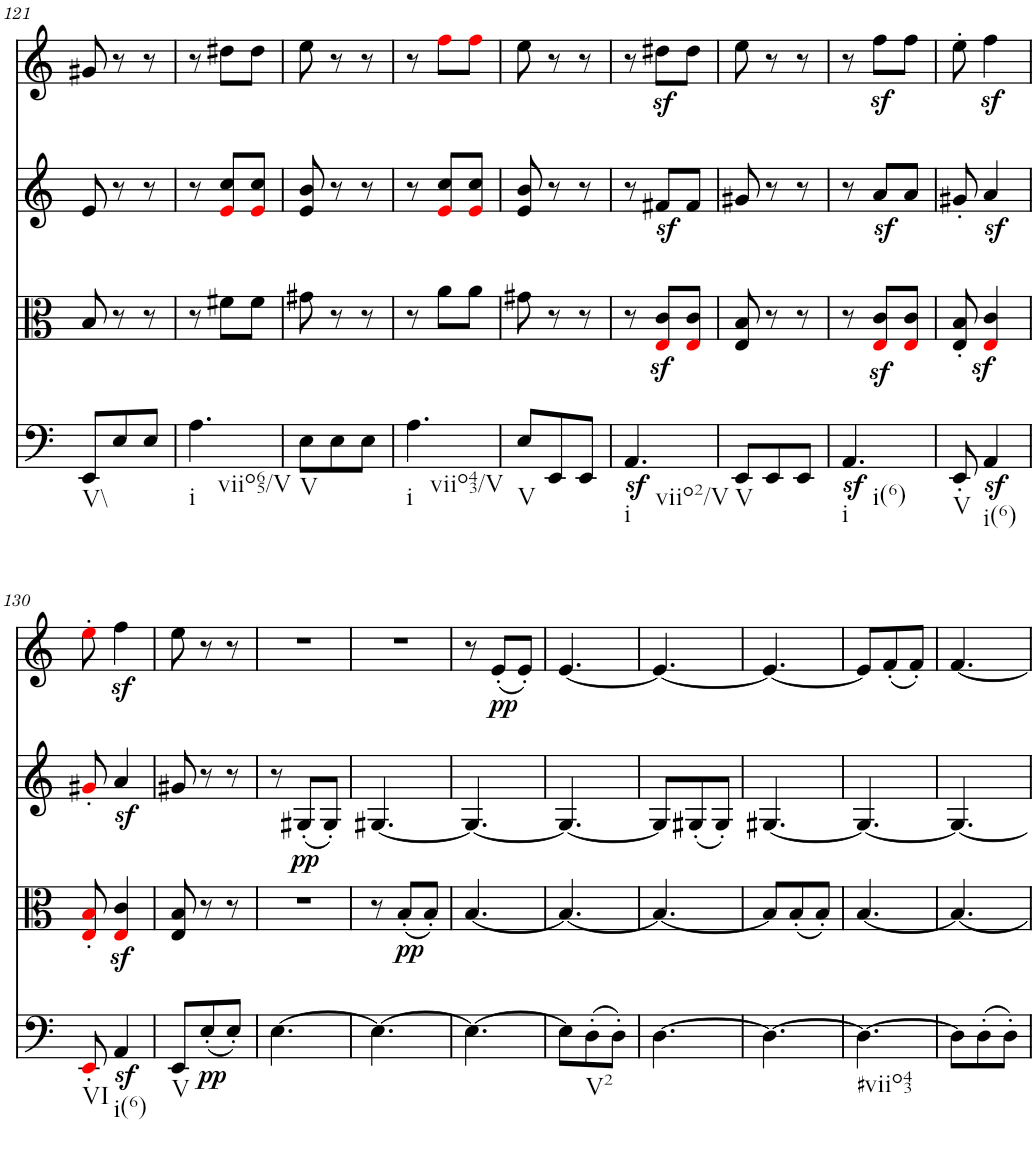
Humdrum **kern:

**kern	**dynam	**kern	**dynam	**kern	**kern	**dynam
*part4	*part4	*part3	*part3	*part2	*part1	*part1
*staff4	*staff4	*staff3	*staff3	*staff2	*staff1	*staff1
*I"Violoncello	*	*I"Viola	*	*I"Violin II	*I"Violin I	*
!!LO:PB:g=z
*clefF4	*	*clefC3	*	*clefG2	*clefG2	*
*k[]	*	*k[]	*	*k[]	*k[]	*
*M3/8	*	*M3/8	*	*M3/8	*M3/8	*
=121	=121	=121	=121	=121	=121	=121
!LO:TX:b:t=V\\	!	!	!	!	!	!
8EE/L	.	8B/	.	8e/	8g#X/	.
8E/	.	8r	.	8r	8r	.
8E/J	.	8r	.	8r	8r	.
=122	=122	=122	=122	=122	=122	=122
!LO:TX:b:t=i	!	!	!	!	!	!
!LO:TX:b:t=viio65/V	!	!	!	!	!	!
4.A\	.	8r	.	8r	8r	.
.	.	8f#X\L	.	8ei/ 8cc/L	8dd#X\L	.
.	.	8f#\J	.	8ei/ 8cc/J	8dd#\J	.
=123	=123	=123	=123	=123	=123	=123
!LO:TX:b:t=V	!	!	!	!	!	!
8E\L	.	8g#X\	.	8e/ 8b/	8ee\	.
8E\	.	8r	.	8r	8r	.
8E\J	.	8r	.	8r	8r	.
=124	=124	=124	=124	=124	=124	=124
!LO:TX:b:t=i	!	!	!	!	!	!
!LO:TX:b:t=viio43/V	!	!	!	!	!	!
4.A\	.	8r	.	8r	8r	.
.	.	8a\L	.	8ei/ 8cc/L	8ffi\L	.
.	.	8a\J	.	8ei/ 8cc/J	8ffi\J	.
=125	=125	=125	=125	=125	=125	=125
!LO:TX:b:t=V	!	!	!	!	!	!
8E/L	.	8g#X\	.	8e/ 8b/	8ee\	.
8EE/	.	8r	.	8r	8r	.
8EE/J	.	8r	.	8r	8r	.
=126	=126	=126	=126	=126	=126	=126
!LO:TX:b:t=i	!	!	!	!	!	!
!LO:TX:b:t=viio2/V	!	!	!	!	!	!
4.AAz</	.	8r	.	8r	8r	.
.	.	8Ei/z< 8c/z<L	.	8f#Xz</L	8dd#Xz<\L	.
.	.	8Ei/ 8c/J	.	8f#/J	8dd#\J	.
=127	=127	=127	=127	=127	=127	=127
!LO:TX:b:t=V	!	!	!	!	!	!
8EE/L	.	8E/ 8B/	.	8g#X/	8ee\	.
8EE/	.	8r	.	8r	8r	.
8EE/J	.	8r	.	8r	8r	.
=128	=128	=128	=128	=128	=128	=128
!LO:TX:b:t=i	!	!	!	!	!	!
!LO:TX:b:t=i(6)	!	!	!	!	!	!
4.AAz</	.	8r	.	8r	8r	.
.	.	8Ei/z< 8c/z<L	.	8az</L	8ffz<\L	.
.	.	8Ei/ 8c/J	.	8a/J	8ff\J	.
=129	=129	=129	=129	=129	=129	=129
!LO:TX:b:t=V	!	!	!	!	!	!
8EE'/	.	8E/' 8B/'	.	8g#X'/	8ee'\	.
!LO:TX:b:t=i(6)	!	!	!	!	!	!
4AAz</	.	4Ei/z< 4c/z<	.	4az</	4ffz<\	.
!!LO:LB:g=z
=130	=130	=130	=130	=130	=130	=130
!LO:TX:b:t=VI	!	!	!	!	!	!
8EE'i/	.	8Ei/' 8Bi/'	.	8g#X'i/	8ee'i\	.
!LO:TX:b:t=i(6)	!	!	!	!	!	!
4AAz</	.	4Ei/z< 4c/z<	.	4az</	4ffz<\	.
=131	=131	=131	=131	=131	=131	=131
!LO:TX:b:t=V	!	!	!	!	!	!
8EE/L	.	8E/ 8B/	.	8g#X/	8ee\	.
!	!LO:DY:b	!	!	!	!	!
(8E'/	pp	8r	.	8r	8r	.
8E'/J)	.	8r	.	8r	8r	.
=132	=132	=132	=132	=132	=132	=132
!	!	!	!LO:DY:a	!	!	!
[4.E\	.	4.r	pp	8r	4.r	.
.	.	.	.	(8G#X'/L	.	.
.	.	.	.	8G#'/J)	.	.
=133	=133	=133	=133	=133	=133	=133
4.E\_	.	8r	.	[4.G#X/	4.r	.
!	!	!	!LO:DY:b	!	!	!
.	.	(8B'/L	pp	.	.	.
.	.	8B'/J)	.	.	.	.
=134	=134	=134	=134	=134	=134	=134
4.E\_	.	[4.B/	.	4.G#/_	8r	.
!	!	!	!	!	!	!LO:DY:b
.	.	.	.	.	(8e'/L	pp
.	.	.	.	.	8e'/J)	.
=135	=135	=135	=135	=135	=135	=135
8E\L]	.	4.B/_	.	4.G#/_	[4.e/	.
!LO:TX:b:t=V2	!	!	!	!	!	!
(8D'\	.	.	.	.	.	.
8D'\J)	.	.	.	.	.	.
=136	=136	=136	=136	=136	=136	=136
[4.D\	.	4.B/_	.	8G#/L]	4.e/_	.
.	.	.	.	(8G#X'/	.	.
.	.	.	.	8G#'/J)	.	.
=137	=137	=137	=137	=137	=137	=137
4.D\_	.	8B/L]	.	[4.G#X/	4.e/_	.
.	.	(8B'/	.	.	.	.
.	.	8B'/J)	.	.	.	.
=138	=138	=138	=138	=138	=138	=138
!LO:TX:b:t=#viio43	!	!	!	!	!	!
4.D\_	.	[4.B/	.	4.G#/_	8e/L]	.
.	.	.	.	.	(8f'/	.
.	.	.	.	.	8f'/J)	.
=139	=139	=139	=139	=139	=139	=139
8D\L]	.	4.B/_	.	4.G#/_	[4.f/	.
(8D'\	.	.	.	.	.	.
8D'\J)	.	.	.	.	.	.
=	=	=	=	=	=	=
*-	*-	*-	*-	*-	*-	*-
